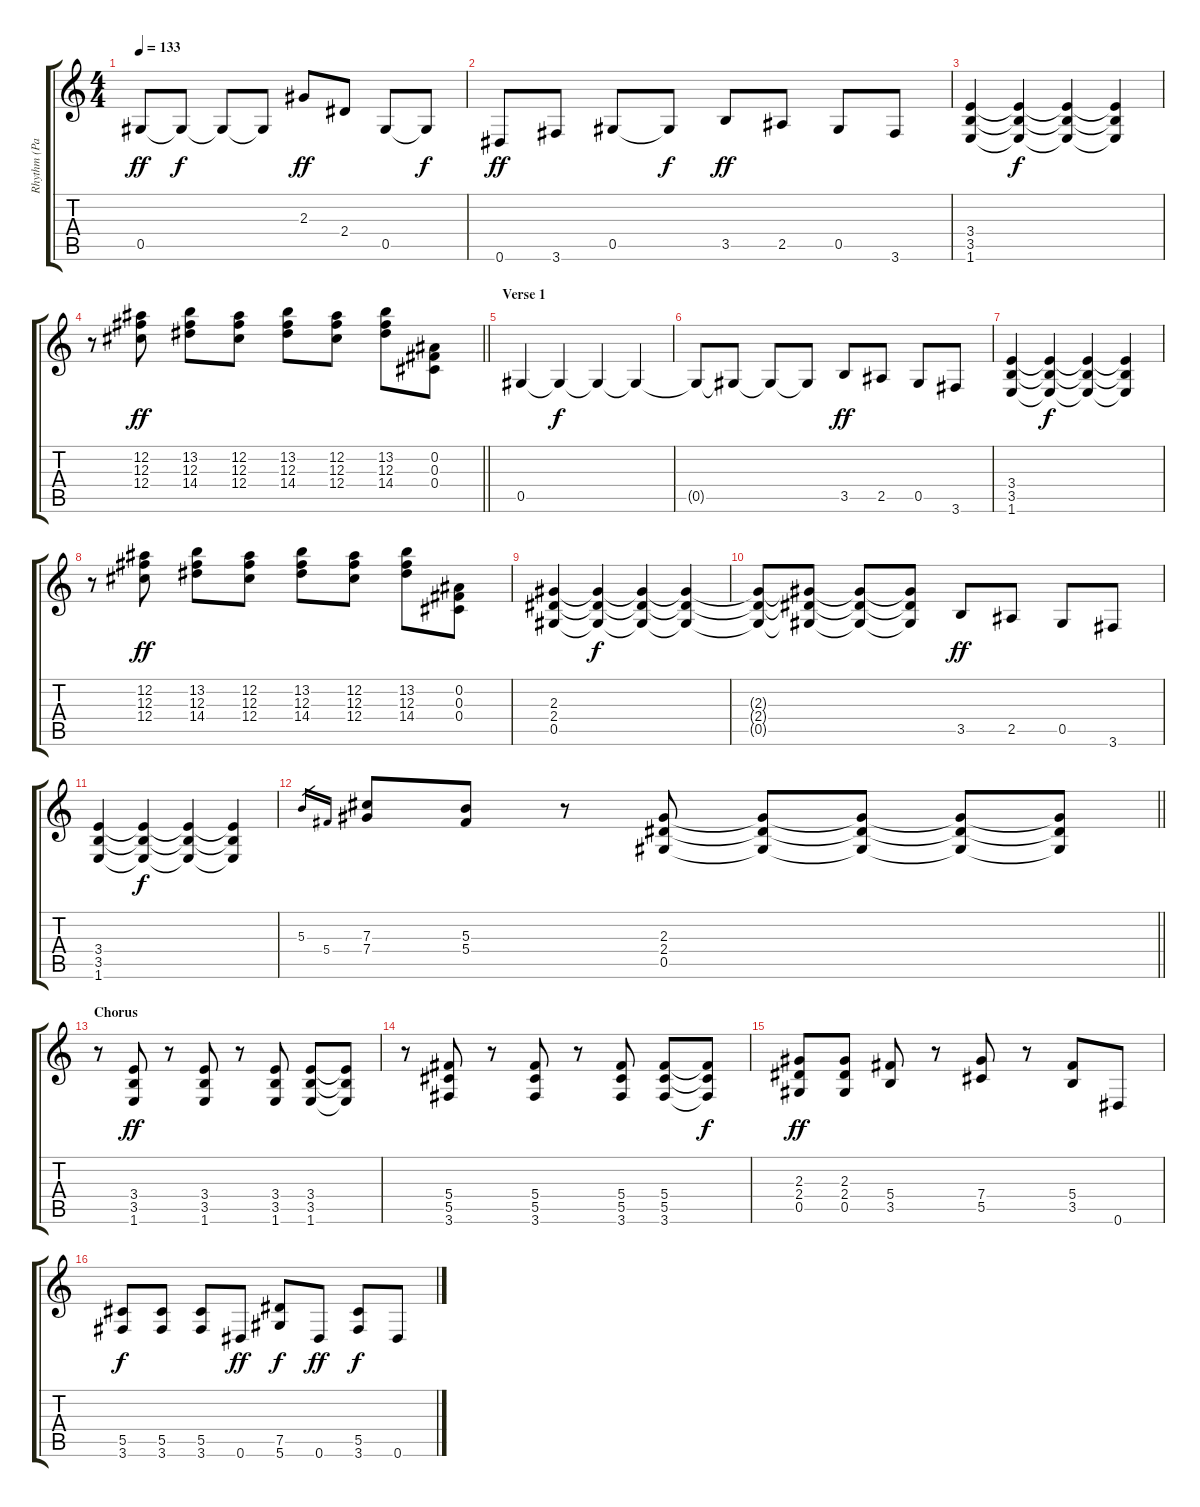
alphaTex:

\track ("Rhythm (Paul)" "Rhythm (Pa") {instrument distortionguitar}
\staff {score tabs}
\tuning (Eb4 Bb3 Gb3 Db3 Ab2 Eb2) {hide}
\ts (4 4)
\tempo 133
\clef g2
\ks c
0.5.8{dy ff} 0.5{t}.8{dy f} 0.5{t}.8 0.5{t}.8 2.3.8{dy ff} 2.4.8 0.5.8 0.5{t}.8{dy f} |
0.6.8{dy ff} 3.6.8 0.5.8 0.5{t}.8{dy f} 3.5.8{dy ff} 2.5.8 0.5.8 3.6.8 |
(3.4 3.5 1.6).4 (3.4{t} 3.5{t} 1.6{t}).4{dy f} (3.4{t} 3.5{t} 1.6{t}).4 (3.4{t} 3.5{t} 1.6{t}).4 |
\barLineRight lightlight
r.8 (12.2 12.3 12.4).8{dy ff} (13.2 12.3 14.4).8 (12.2 12.3 12.4).8 (13.2 12.3 14.4).8 (12.2 12.3 12.4).8 (13.2 12.3 14.4).8 (0.2 0.3 0.4).8 |
\section ("" "Verse 1")
0.5.4 0.5{t}.4{dy f} 0.5{t}.4 0.5{t}.4 |
0.5{t}.8 0.5{t}.8 0.5{t}.8 0.5{t}.8 3.5.8{dy ff} 2.5.8 0.5.8 3.6.8 |
(3.4 3.5 1.6).4 (3.4{t} 3.5{t} 1.6{t}).4{dy f} (3.4{t} 3.5{t} 1.6{t}).4 (3.4{t} 3.5{t} 1.6{t}).4 |
r.8 (12.2 12.3 12.4).8{dy ff} (13.2 12.3 14.4).8 (12.2 12.3 12.4).8 (13.2 12.3 14.4).8 (12.2 12.3 12.4).8 (13.2 12.3 14.4).8 (0.2 0.3 0.4).8 |
(2.3 2.4 0.5).4 (2.3{t} 2.4{t} 0.5{t}).4{dy f} (2.3{t} 2.4{t} 0.5{t}).4 (2.3{t} 2.4{t} 0.5{t}).4 |
(2.3{t} 2.4{t} 0.5{t}).8 (2.3{t} 2.4{t} 0.5{t}).8 (2.3{t} 2.4{t} 0.5{t}).8 (2.3{t} 2.4{t} 0.5{t}).8 3.5.8{dy ff} 2.5.8 0.5.8 3.6.8 |
(3.4 3.5 1.6).4 (3.4{t} 3.5{t} 1.6{t}).4{dy f} (3.4{t} 3.5{t} 1.6{t}).4 (3.4{t} 3.5{t} 1.6{t}).4 |
\barLineRight lightlight
5.3.16{gr} 5.4.16{gr} (7.3 7.4).8 (5.3 5.4).8 r.8 (2.3 2.4 0.5).8 (2.3{t} 2.4{t} 0.5{t}).8 (2.3{t} 2.4{t} 0.5{t}).8 (2.3{t} 2.4{t} 0.5{t}).8 (2.3{t} 2.4{t} 0.5{t}).8 |
\section ("" "Chorus")
r.8 (3.4 3.5 1.6).8{dy ff} r.8 (3.4 3.5 1.6).8 r.8 (3.4 3.5 1.6).8 (3.4 3.5 1.6).8 (3.4{t} 3.5{t} 1.6{t}).8 |
r.8 (5.4 5.5 3.6).8 r.8 (5.4 5.5 3.6).8 r.8 (5.4 5.5 3.6).8 (5.4 5.5 3.6).8 (5.4{t} 5.5{t} 3.6{t}).8{dy f} |
(2.3 2.4 0.5).8{dy ff} (2.3 2.4 0.5).8 (5.4 3.5).8 r.8 (7.4 5.5).8 r.8 (5.4 3.5).8 0.6.8 |
(5.5 3.6).8{dy f} (5.5 3.6).8 (5.5 3.6).8 0.6.8{dy ff} (7.5 5.6).8{dy f} 0.6.8{dy ff} (5.5 3.6).8{dy f} 0.6.8
